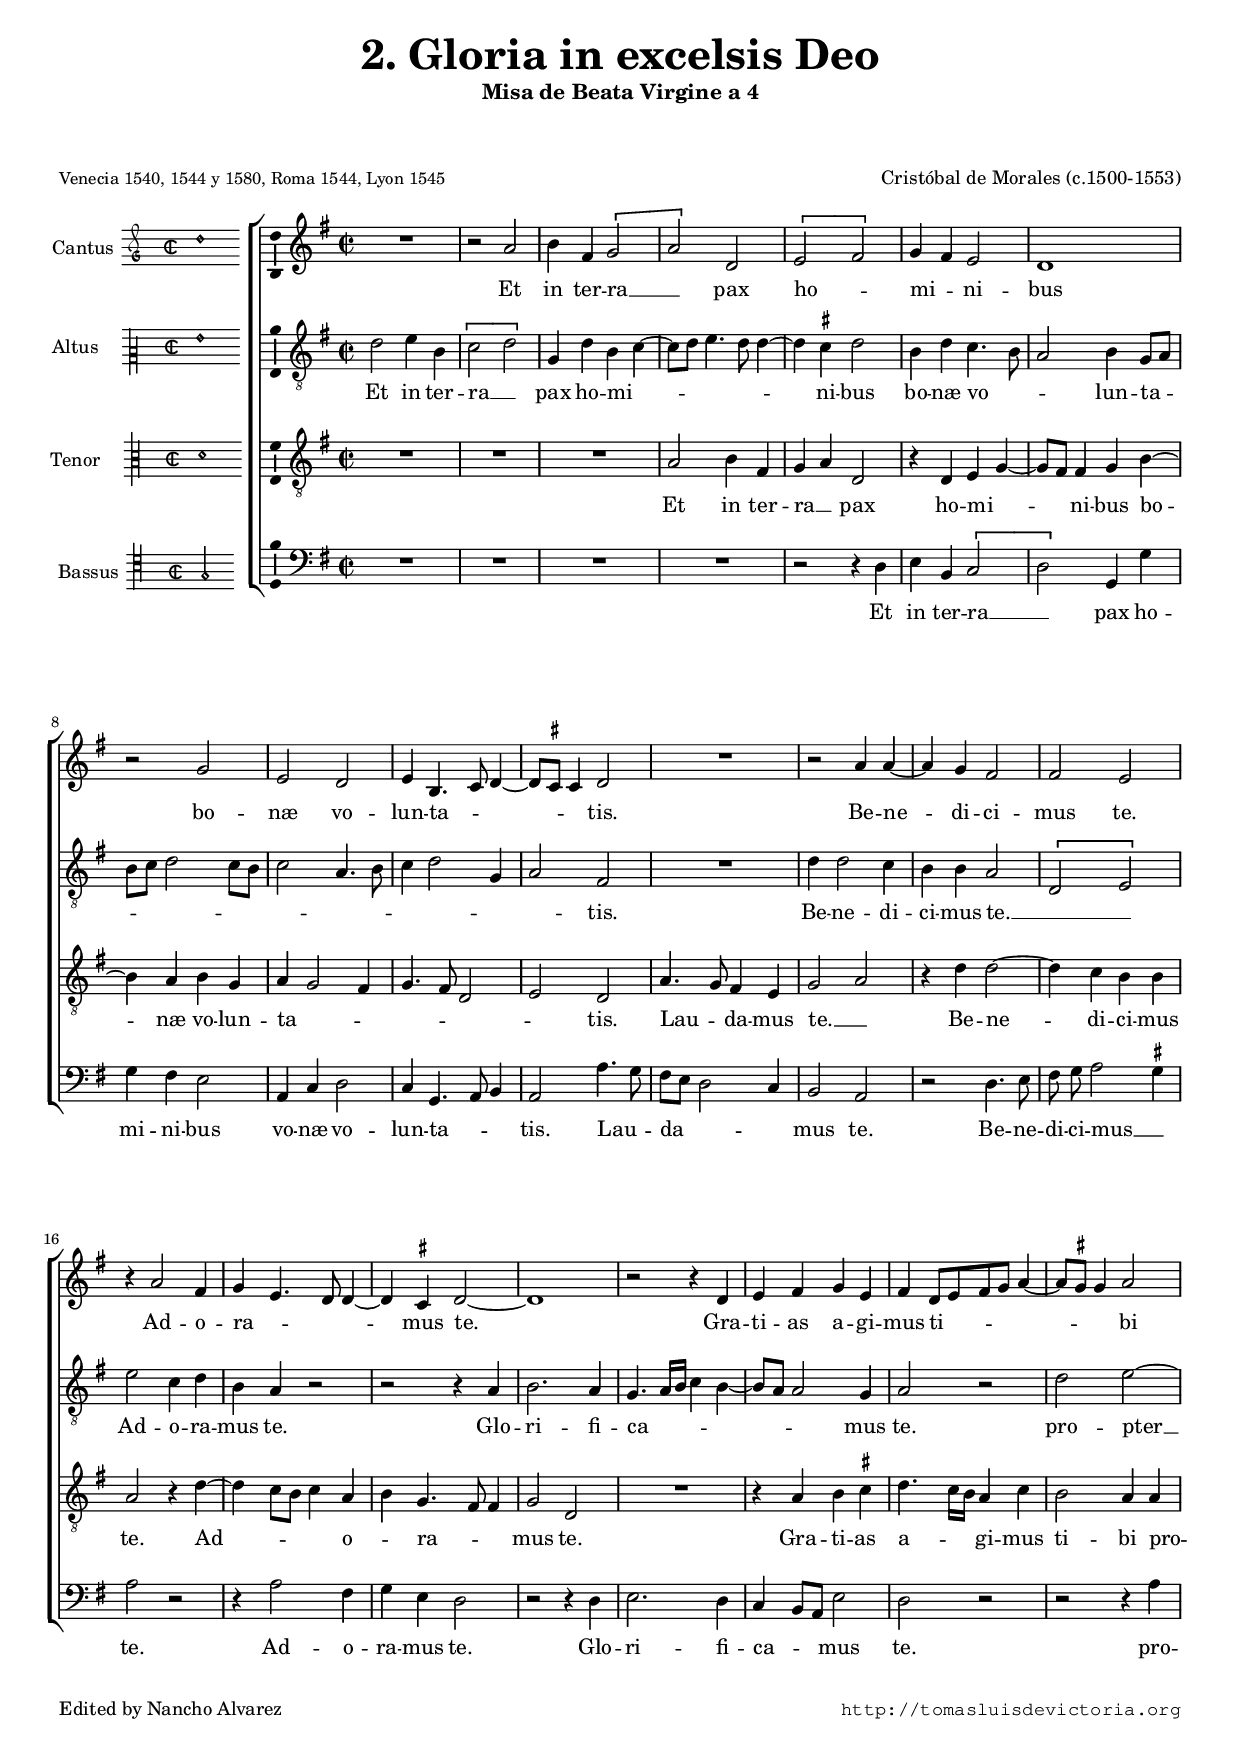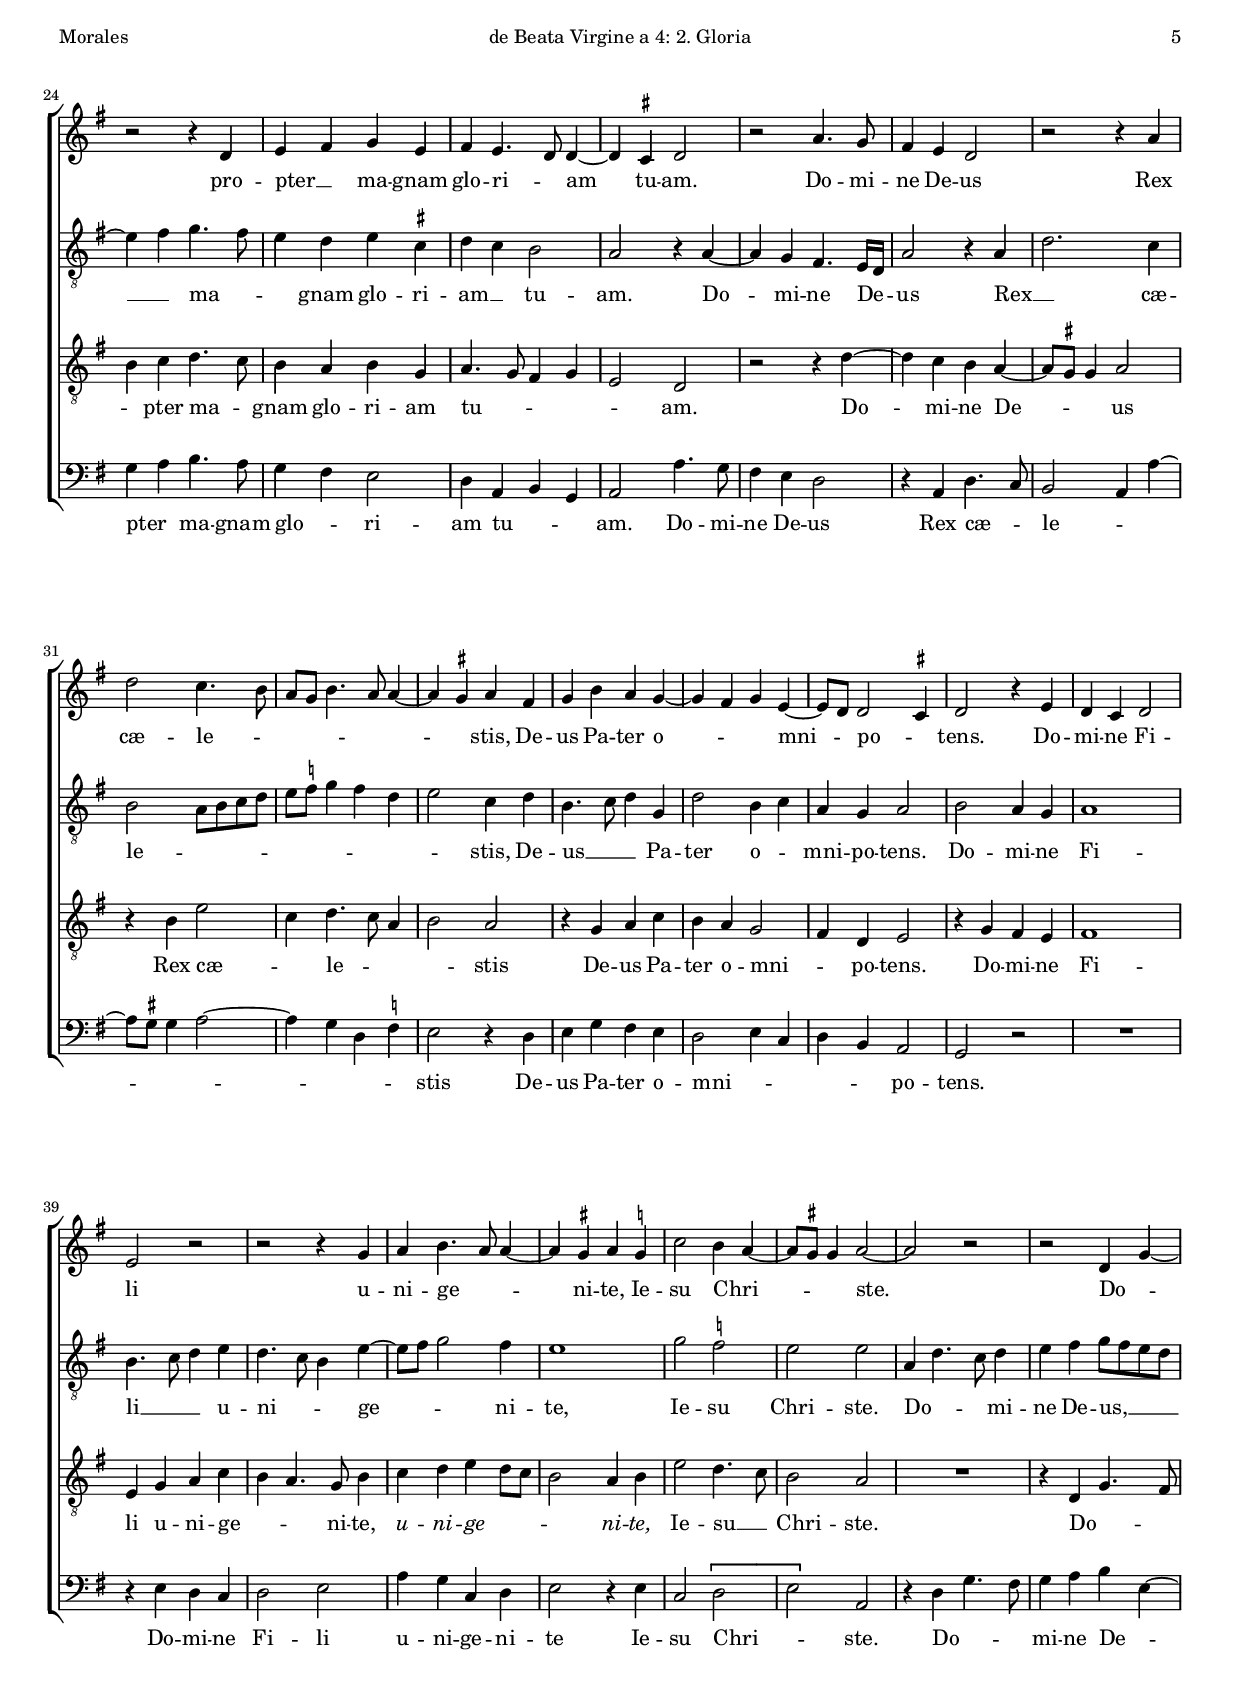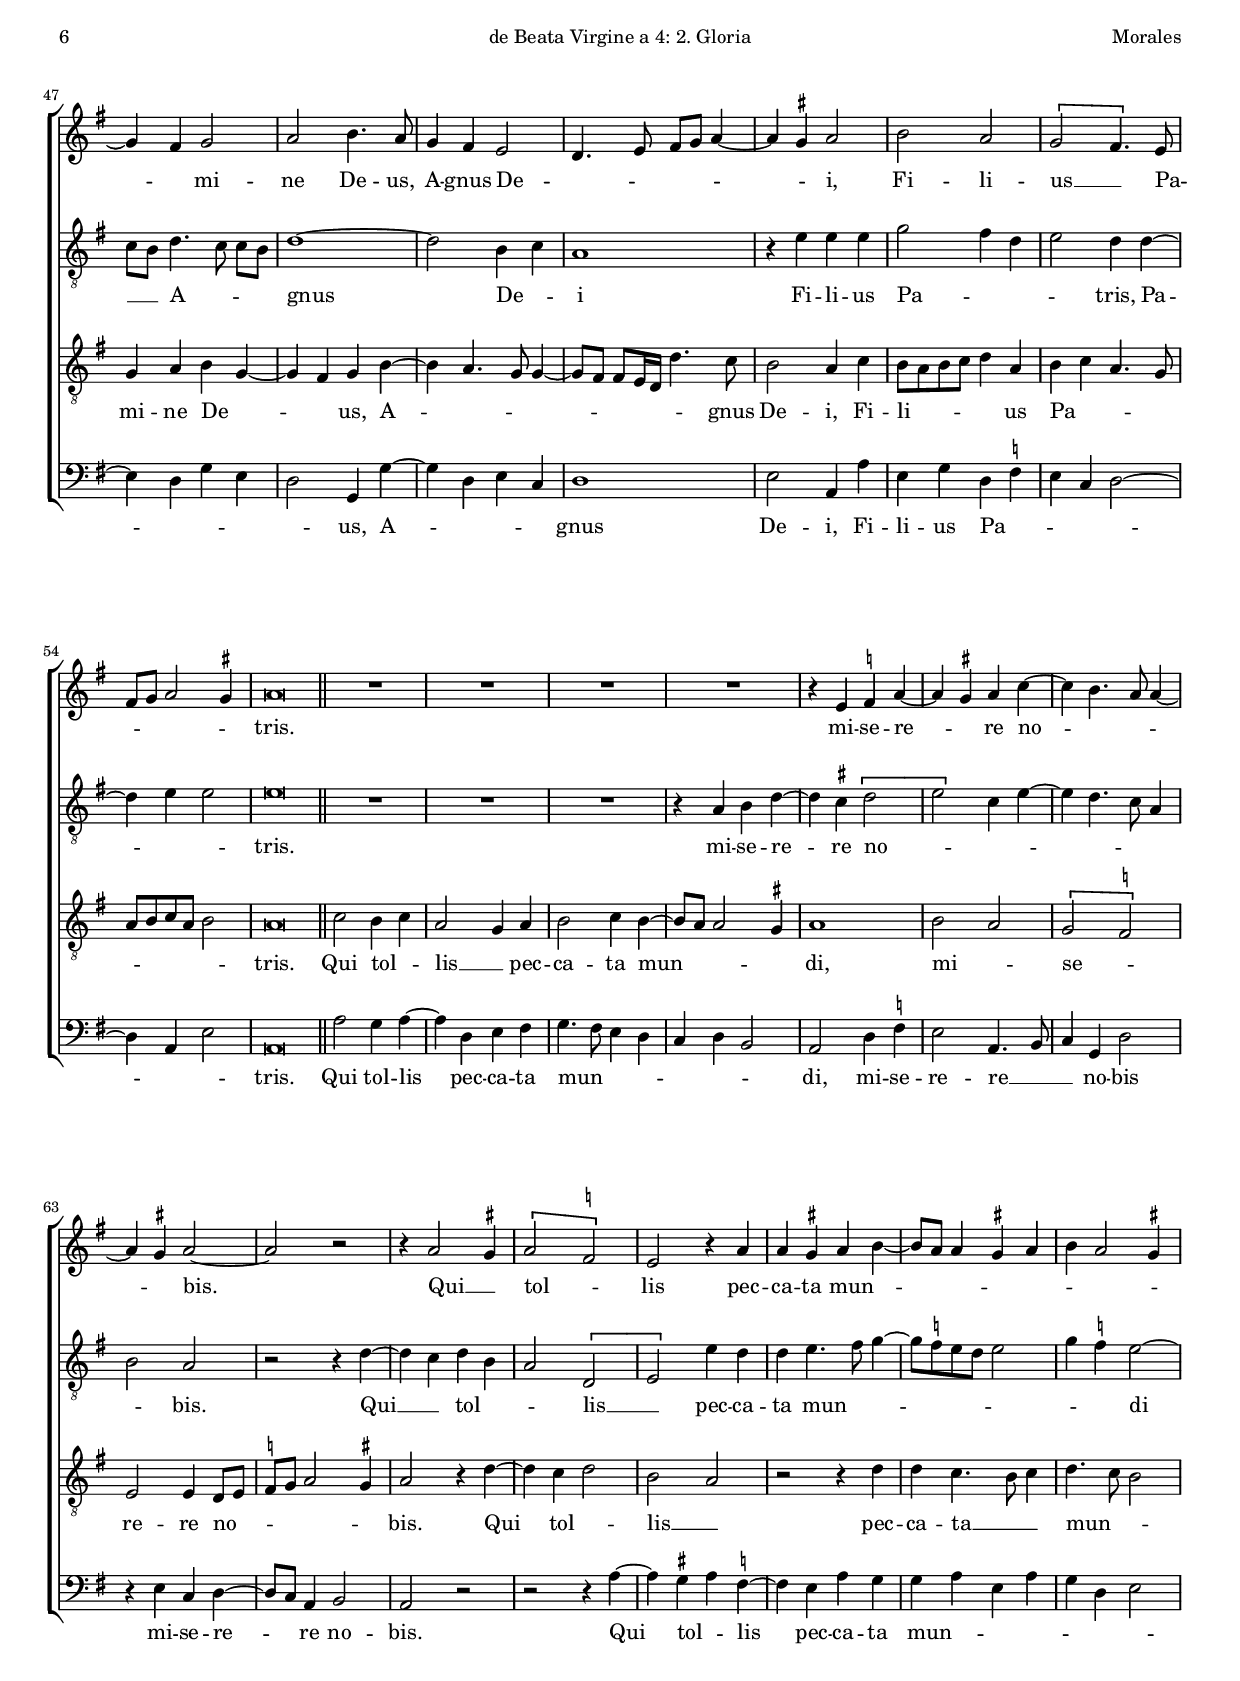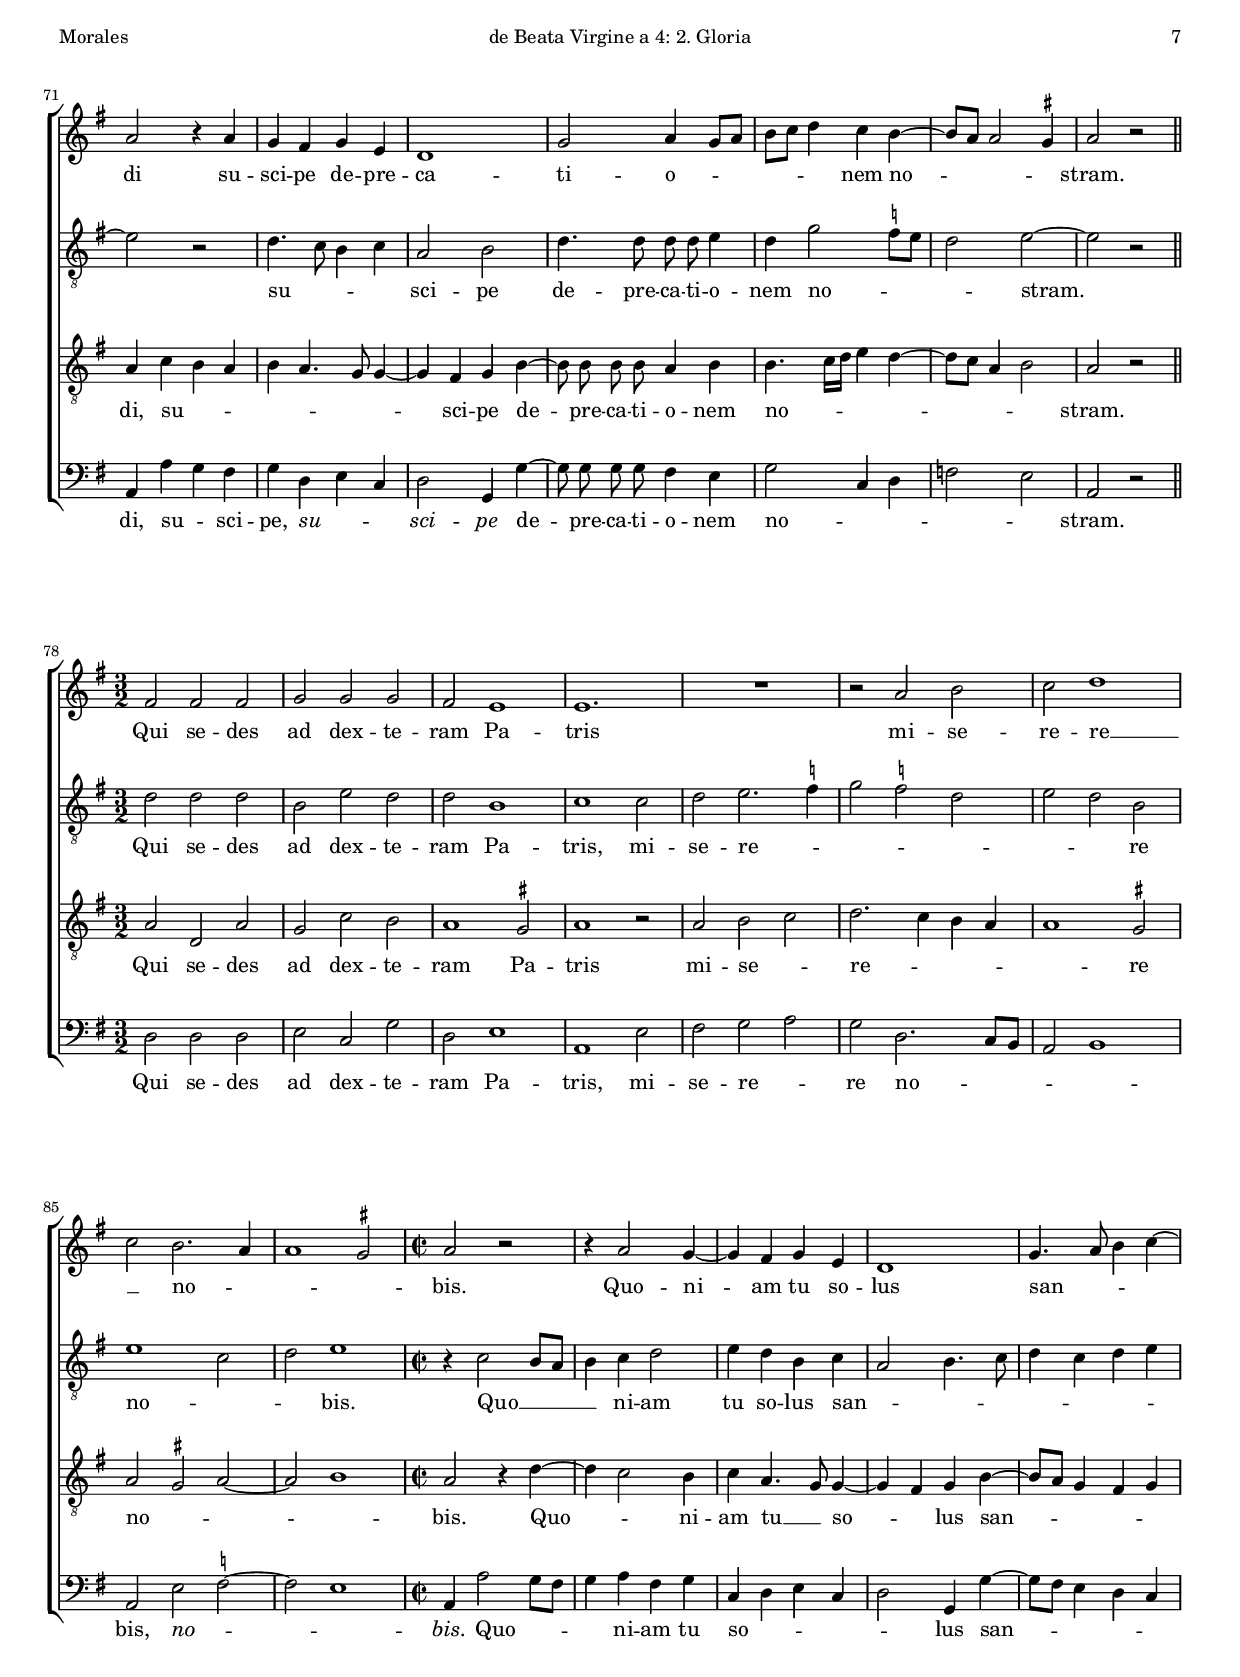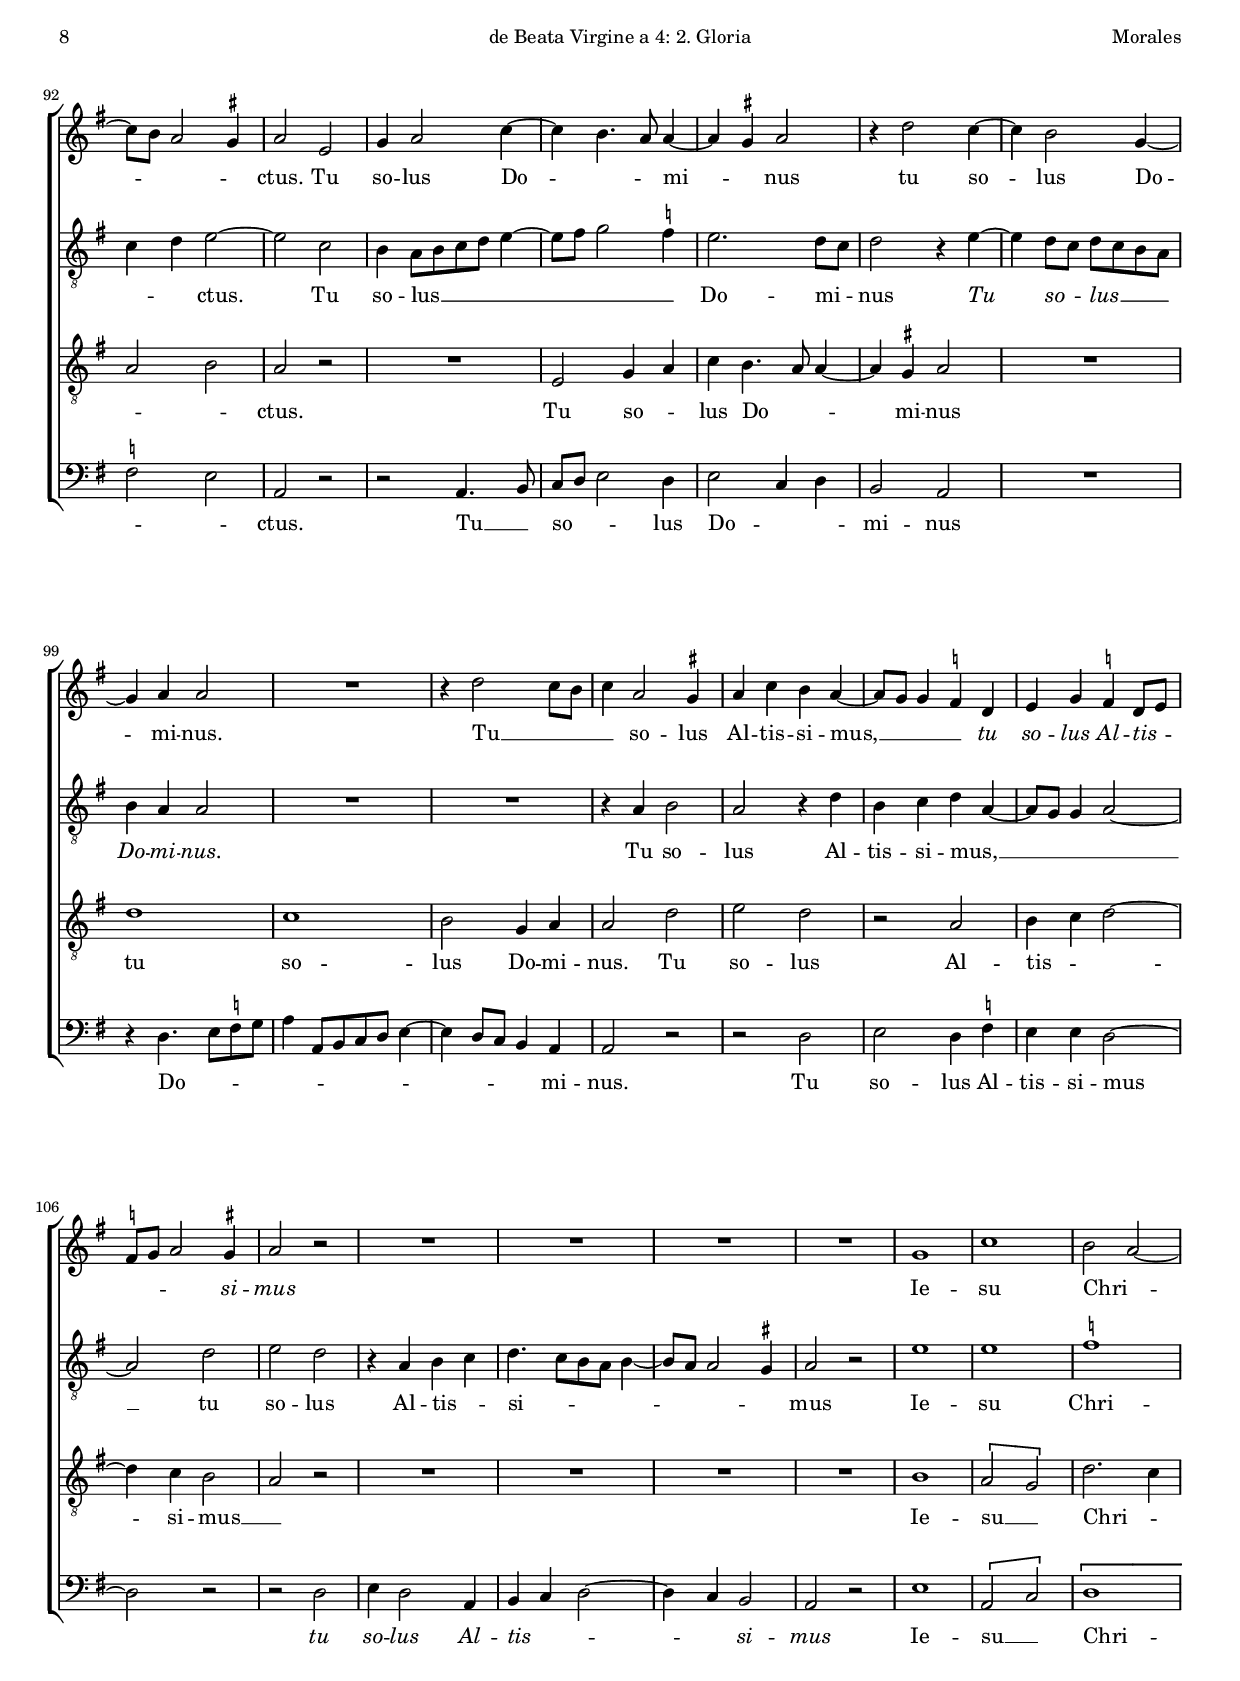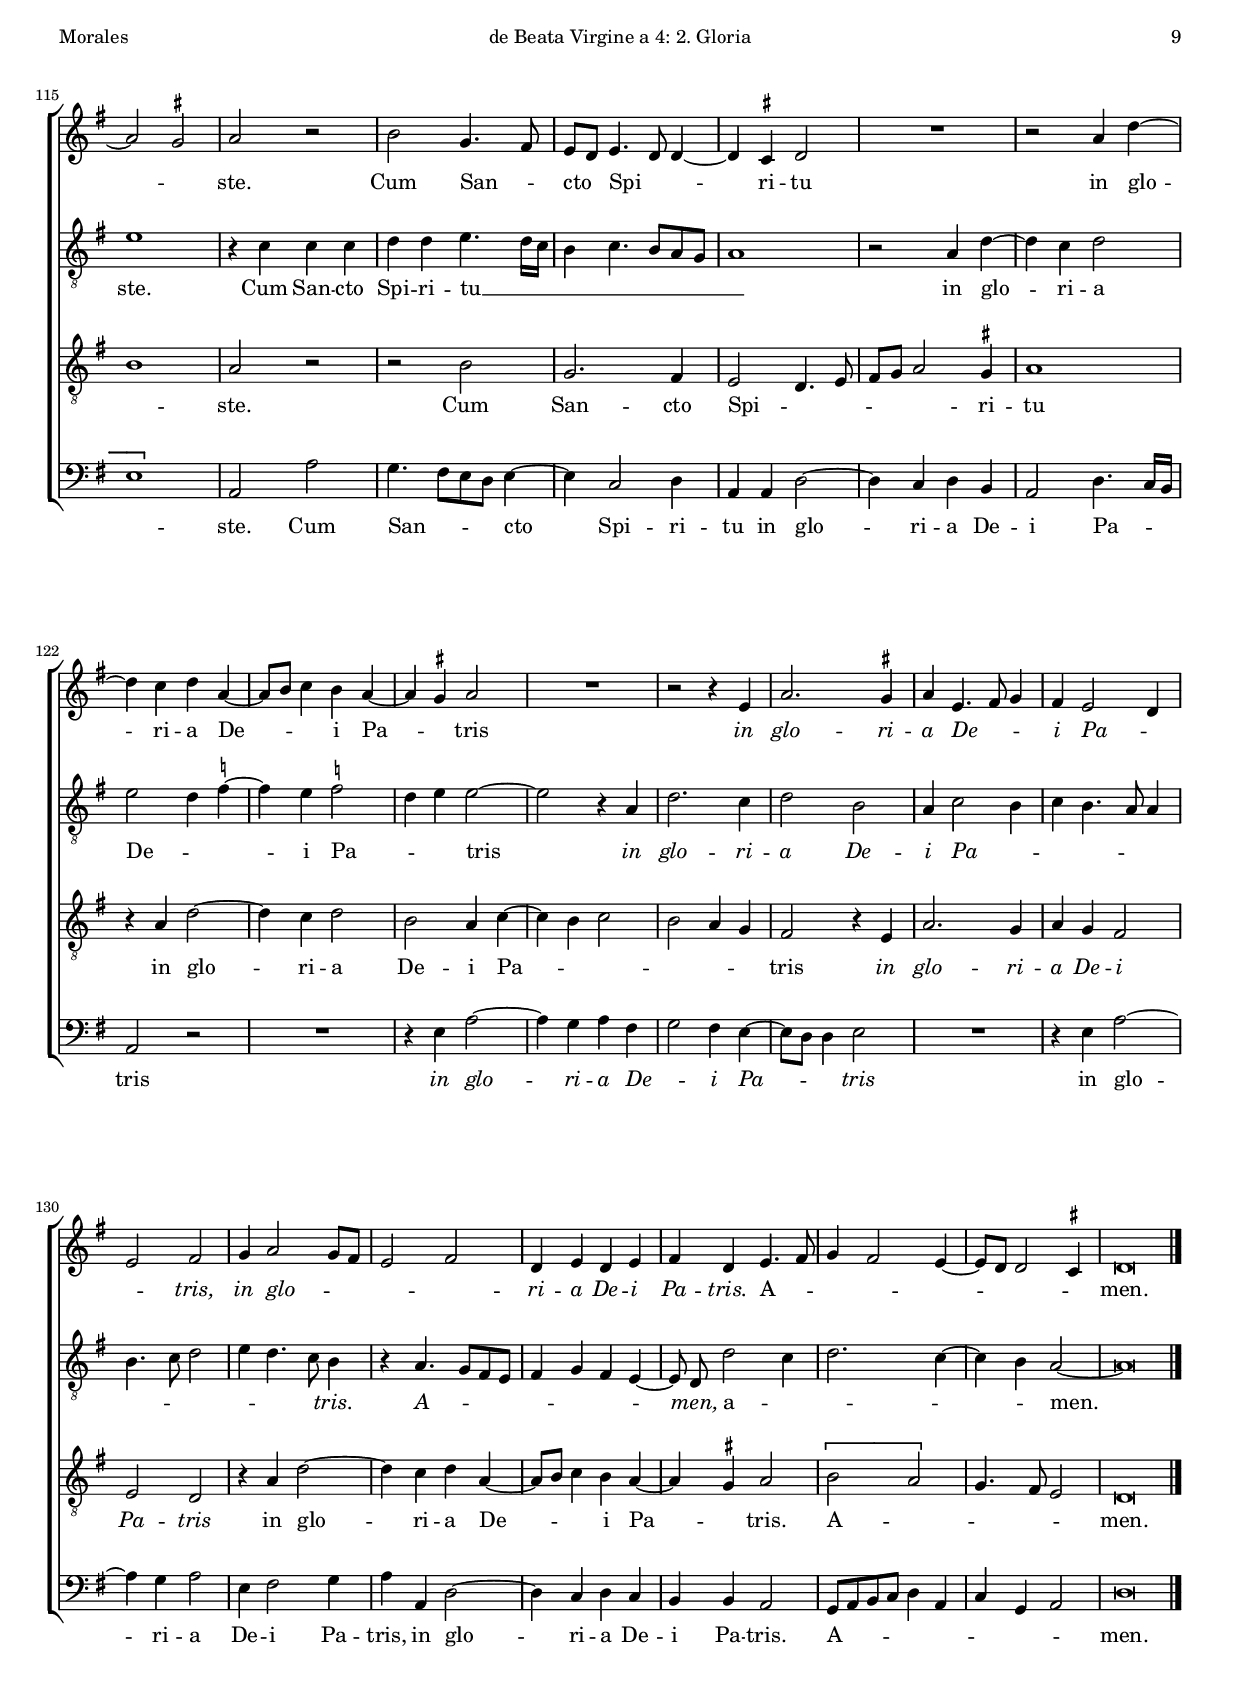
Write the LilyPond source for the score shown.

\version "2.18.0"

#(set-default-paper-size "a4")
#(set-global-staff-size 16.4)
#(ly:set-option 'point-and-click #f)
%mobile -s15.5 -i3.2

italicas=\override LyricText.font-shape = #'italic
rectas=\override LyricText.font-shape = #'upright
ss=\once \set suggestAccidentals = ##t
incipitwidth = 20
mtempo={\tempo 4 = 100}
mtempob={\tempo 4 = 50}
mt=#(define-music-function (parser location offset) (number?) ; move lyric text
      #{ \once \override LyricText.X-offset = -$offset #})

htitle="de Beata Virgine a 4: 2. Gloria"
hcomposer="Morales"

\header {
	title=\markup{\fontsize #3 "2. Gloria in excelsis Deo"}
	subtitle="Misa de Beata Virgine a 4"
	subsubtitle=\markup{\null \vspace #2 }
	composer="Cristóbal de Morales (c.1500-1553)"
        pdfauthor=\composer
	%opus="(-)"
	poet=\markup{\smaller "Venecia 1540, 1544 y 1580, Roma 1544, Lyon 1545" }
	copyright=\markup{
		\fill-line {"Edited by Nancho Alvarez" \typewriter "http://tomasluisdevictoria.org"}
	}
%	tagline=""
}


global={
  \override Score.TimeSignature.break-visibility = #'#(#f #t #t)
  \key c \major \time 2/2  \skip 1*55 \bar "||"
                %tablet \break
		\skip 1*22 \bar "||"
		\break
		\time 3/2 \skip 1*3/2*9 \time 2/2 
		\skip 1*51 \bar "|."
}

cantus={
	R1*4/4 |
	r2 d'' |
	e''4 b' \[c''2 |
	d''\] g' |
%5
	\[a' b'\] |
	c''4 b' a'2 |
	g'1 |
	r2 c'' |
	a' g' |
%10
	a'4 e'4. f'8 g'4 ~ |
	g'8 \ss fis' fis'4 g'2 |
	R1*4/4 |
	r2 d''4 d'' ~ |
	d'' c'' b'2 |
%15
	b' a' |
	r4 d''2 b'4 |
	c'' a'4. g'8 g'4 ~ |
	g' \ss fis' g'2 ~ |
	g'1 |
%20
	r2 r4 g' | 
	a' b' c'' a' |
	b'  g'8[ a' b' c''] d''4 ~ |
	d''8 \ss cis'' cis''4 d''2 |
	r r4 g' |
%25
	a' b' c'' a' |
	b' a'4. g'8 g'4 ~ |
	g' \ss fis' g'2 |
	r d''4. c''8 |
	b'4 a' g'2 |
%30
	r r4 d'' |
	g''2 f''4. e''8 |
	d'' c'' e''4. d''8 d''4 ~ |
	d'' \ss cis'' d'' b' |
	c'' e'' d'' c'' ~ |
%35
	c'' b' c'' a' ~ |
	a'8 g' g'2 \ss fis'4 |
	g'2 r4 a' |
	g' f' g'2 |
	a' r |
%40
	r r4 c'' |
	d'' e''4. d''8 d''4 ~ |
	d'' \ss cis'' d'' \ss c'' |
	f''2 e''4 d'' ~ |
	d''8 \ss cis'' cis''4 d''2 ~ |
%45
	d'' r |
	r g'4 c'' ~ |
	c'' b' c''2 |
	d'' e''4. d''8 |
	c''4 b' a'2 |
%50
	g'4.  a'8 b' c'' d''4 ~ |
	d'' \ss cis'' d''2 |
	e'' d'' |
	\[c'' b'4.\] a'8 |
	b' c'' d''2 \ss cis''4 |
%55
	d''\breve*1/2
	R1*4/4 |
	R1*4/4 |
	R1*4/4 |
	R1*4/4 |
%60
	r4 a' \ss bes' d'' ~ |
	d'' \ss cis'' d'' f'' ~ |
	f'' e''4. d''8 d''4 ~ |
	d'' \ss cis'' d''2 ~ |
	d'' r |
%65
	r4 d''2 \ss cis''4 |
	\[d''2 \ss bes'\] |
	a' r4 d'' |
	d'' \ss cis'' d'' e'' ~ |
	e''8 d'' d''4 \ss cis'' d'' |
%70
	e'' d''2 \ss cis''4 |
	d''2 r4 d'' |
	c'' b' c'' a' |
	g'1 |
	c''2 d''4 c''8 d'' |
%75
	e'' f'' g''4 f'' e'' ~ |
	e''8 d'' d''2 \ss cis''4 |
	d''2 r |
	b' b' b' |
	c'' c'' c'' |
%80
	b' a'1 |
	a'1. |
	R1*3/2 |
	r2 d'' e'' |
	f'' g''1 |
%85
	f''2 e''2. d''4 |
	d''1 \ss cis''2 |
	d'' r |
	r4 d''2 c''4 ~ |
	c'' b' c'' a' |
%90
	g'1 |
	c''4. d''8 e''4 f'' ~ |
	f''8 e'' d''2 \ss cis''4 |
	d''2 a' |
	c''4 d''2 f''4 ~ |
%95
	f'' e''4. d''8 d''4 ~ |
	d'' \ss cis'' d''2 |
	r4 g''2 f''4 ~ |
	f'' e''2 c''4 ~ |
	c'' d'' d''2 |
%100
	R1*4/4 |
	r4 g''2 f''8 e'' |
	f''4 d''2 \ss cis''4 |
	d'' f'' e'' d'' ~ |
	d''8 c'' c''4 \ss bes' g' |
%105
	a' c'' \ss bes' g'8 a' |
	\ss bes' c'' d''2 \ss cis''4 |
	d''2 r |
	R1*4/4 
	R1*4/4 
%110
	R1*4/4 
	R1*4/4 
	c''1 |
	f'' |
	e''2 d'' ~ |
%115
	d'' \ss cis'' |
	d'' r |
	e'' c''4. b'8 |
	a' g' a'4. g'8 g'4 ~ |
	g' \ss fis' g'2 |
%120
	R1*4/4 |
	r2 d''4 g'' ~ |
	g'' f'' g'' d'' ~ |
	d''8 e'' f''4 e'' d'' ~ |
	d'' \ss cis'' d''2 |
%125
	R1*4/4 |
	r2 r4 a' |
	d''2. \ss cis''4 |
	d'' a'4. b'8 c''4 |
	b' a'2 g'4 |
%130
	a'2 b' |
	c''4 d''2 c''8 b' |
	a'2 b' |
	g'4 a' g' a' |
	b' g' a'4. b'8 |
%135
	c''4 b'2 a'4 ~ |
	a'8 g' g'2 \ss fis'4 |
	g'\breve*1/2
}

altus={
	g'2 a'4 e' |
	\[f'2 g'\] |
	c'4 g' e' f' ~ |
	f'8 g' a'4. g'8 g'4 ~ |
%5
	g' \ss fis' g'2 |
	e'4 g' f'4. e'8 |
	d'2 e'4 c'8 d' |
	e' f' g'2 f'8 e' |
	f'2 d'4. e'8 |
%10
	f'4 g'2 c'4 |
	d'2 b |
	R1*4/4 |
	g'4 g'2 f'4 |
	e' e' d'2 |
%15
	\[g a\] |
	a' f'4 g' |
	e' d' r2 |
	r r4 d' |
	e'2. d'4 |
%20
	c'4. d'16 e' f'4 e' ~ |
	e'8 d' d'2 c'4 |
	d'2 r |
	g' a' ~ |
	a'4 b' c''4. b'8 |
%25
	a'4 g' a' \ss fis' |
	g' f' e'2 |
	d' r4 d' ~ |
	d' c' b4. a16 g |
	d'2 r4 d' |
%30
	g'2. f'4 |
	e'2 d'8 e' f' g' |
	a' \ss bes' c''4 bes' g' |
	a'2 f'4 g' |
	e'4. f'8 g'4 c' |
%35
	g'2 e'4 f' |
	d' c' d'2 |
	e' d'4 c' |
	d'1 |
	e'4. f'8 g'4 a' |
%40
	g'4. f'8 e'4 a' ~ |
	a'8 b' c''2 b'4 |
	a'1 |
	c''2 \ss bes' |
	a' a' |
%45
	d'4 g'4. f'8 g'4 |
	a' b' c''8 b' a' g' |
	 f'[ e'] g'4. f'8  f'[ e'] |
	g'1 ~ |
	g'2 e'4 f' |
%50
	d'1 |
	r4 a' a' a' |
	c''2 b'4 g' |
	a'2 g'4 g' ~ |
	g' a' a'2 |
%55
	a'\breve*1/2
	R1*4/4 |
	R1*4/4 |
	R1*4/4 |
	r4 d' e' g' ~ |
%60
	g' \ss fis' \[g'2 |
	a'\] f'4 a' ~ |
	a' g'4. f'8 d'4 |
	e'2 d' |
	r r4 g' ~ |
%65
	g' f' g' e' |
	d'2 \[g |
	a\] a'4 g' |
	g' a'4. b'8 c''4 ~ |
	c''8 \ss bes' a' g' a'2 |
%70
	c''4 \ss bes' a'2 ~ |
	a' r |
	g'4. f'8 e'4 f' |
	d'2 e' |
	\set Staff.autoBeaming = ##f
	g'4. g'8 g' g' a'4 |
	\set Staff.autoBeaming = ##t
%75
	g' c''2 \ss bes'8 a' |
	g'2 a' ~ |
	a' r |
	g' g' g' |
	e' a' g' |
%80
	g' e'1 |
	f' f'2 |
	g' a'2. \ss bes'4 |
	c''2 \ss bes' g' |
	a' g' e' |
%85
	a'1 f'2 |
	g' a'1 |
	r4 f'2 e'8 d' |
	e'4 f' g'2 |
	a'4 g' e' f' |
%90
	d'2 e'4. f'8 |
	g'4 f' g' a' |
	f' g' a'2 ~ |
	a' f' |
	e'4  d'8[ e' f' g'] a'4 ~ |
%95
	a'8 b' c''2 \ss bes'4 |
	a'2. g'8 f' |
	g'2 r4 a' ~ |
	a' g'8 f' g' f' e' d' |
	e'4 d' d'2 |
%100
	R1*4/4 |
	R1*4/4 |
	r4 d' e'2 |
	d' r4 g' |
	e' f' g' d' ~ |
%105
	d'8 c' c'4 d'2 ~ |
	d' g' |
	a' g' |
	r4 d' e' f' |
	g'4.  f'8[ e' d'] e'4 ~ |
%110
	e'8 d' d'2 \ss cis'4 |
	d'2 r |
	a'1 |
	a' |
	\ss bes' |
%115
	a' |
	r4 f' f' f' |
	g' g' a'4. g'16 f' |
	e'4 f'4. e'8 d' c' |
	d'1 |
%120
	r2 d'4 g' ~ |
	g' f' g'2 |
	a' g'4 \ss bes' ~ |
	bes' a' \ss bes'2 |
	g'4 a' a'2 ~ |
%125
	a' r4 d' |
	g'2. f'4 |
	g'2 e' |
	d'4 f'2 e'4 |
	f' e'4. d'8 d'4 |
%130
	e'4. f'8 g'2 |
	a'4 g'4. f'8 e'4 |
	r d'4. c'8 b a |
	b4 c' b a ~ |
	\set Staff.autoBeaming = ##f
	a8 g g'2 f'4 |
	\set Staff.autoBeaming = ##t
%135
	g'2. f'4 ~ |
	f' e' d'2 ~ |
	d'\breve*1/2
}

tenor={
	R1*4/4 |
	R1*4/4 |
	R1*4/4 |
	d'2 e'4 b |
%5
	c' d' g2 |
	r4 g a c' ~ |
	c'8 b b4 c' e' ~ |
	e' d' e' c' |
	d' c'2 b4 |
%10
	c'4. b8 g2 |
	a g |
	d'4. c'8 b4 a |
	c'2 d' |
	r4 g' g'2 ~ |
%15
	g'4 f' e' e' |
	d'2 r4 g' ~ |
	g' f'8 e' f'4 d' |
	e' c'4. b8 b4 |
	c'2 g |
%20
	R1*4/4 |
	r4 d' e' \ss fis' |
	g'4. f'16 e' d'4 f' |
	e'2 d'4 d' |
	e' f' g'4. f'8 |
%25
	e'4 d' e' c' |
	d'4. c'8 b4 c' |
	a2 g |
	r r4 g' ~ |
	g' f' e' d' ~ |
%30
	d'8 \ss cis' cis'4 d'2 |
	r4 e' a'2 |
	f'4 g'4. f'8 d'4 |
	e'2 d' |
	r4 c' d' f' |
%35
	e' d' c'2 |
	b4 g a2 |
	r4 c' b a |
	b1 |
	a4 c' d' f' |
%40
	e' d'4. c'8 e'4 |
	f' g' a' g'8 f' |
	e'2 d'4 e' |
	a'2 g'4. f'8 |
	e'2 d' |
%45
	R1*4/4 |
	r4 g c'4. b8 |
	c'4 d' e' c' ~ |
	c' b c' e' ~ |
	e' d'4. c'8 c'4 ~ |
%50
	 c'8[ b]  b[ a16 g] g'4. f'8 |
	e'2 d'4 f' |
	e'8 d' e' f' g'4 d' |
	e' f' d'4. c'8 |
	d' e' f' d' e'2 |
%55
	d'\breve*1/2
	f'2 e'4 f' |
	d'2 c'4 d' |
	e'2 f'4 e' ~ |
	e'8 d' d'2 \ss cis'4 |
%60
	d'1 |
	e'2 d' |
	\[c' \ss bes\] |
	a a4 g8 a |
	\ss bes c' d'2 \ss cis'4 |
%65
	d'2 r4 g' ~ |
	g' f' g'2 |
	e' d' |
	r r4 g' |
	g' f'4. e'8 f'4 |
%70
	g'4. f'8 e'2 |
	d'4 f' e' d' |
	e' d'4. c'8 c'4 ~ |
	c' b c' e' ~ |
	\set Staff.autoBeaming = ##f
	e'8 e' e' e' d'4 e' |
	\set Staff.autoBeaming = ##t
%75
	e'4. f'16 g' a'4 g' ~ |
	g'8 f' d'4 e'2 |
	d' r |
	d' g d' |
	c' f' e' |
%80
	d'1 \ss cis'2 |
	d'1 r2 |
	d' e' f' |
	g'2. f'4 e' d' |
	d'1 \ss cis'2 |
%85
	d' \ss cis' d' ~ |
	d' e'1 |
	d'2 r4 g' ~ |
	g' f'2 e'4 |
	f' d'4. c'8 c'4 ~ |
%90
	c' b c' e' ~ |
	e'8 d' c'4 b c' |
	d'2 e' |
	d' r |
	R1*4/4 |
%95
	a2 c'4 d' |
	f' e'4. d'8 d'4 ~ |
	d' \ss cis' d'2 |
	R1*4/4 |
	g'1 |
%100
	f' |
	e'2 c'4 d' |
	d'2 g' |
	a' g' |
	r d' |
%105
	e'4 f' g'2 ~ |
	g'4 f' e'2 |
	d' r |
	R1*4/4 |
	R1*4/4 |
%110
	R1*4/4 |
	R1*4/4 |
	e'1 |
	\[d'2 c'\] |
	g'2. f'4 |
%115
	e'1 |
	d'2 r |
	r e' |
	c'2. b4 |
	a2 g4. a8 |
%120
	b c' d'2 \ss cis'4 |
	d'1 |
	r4 d' g'2 ~ |
	g'4 f' g'2 |
	e' d'4 f' ~ |
%125
	f' e' f'2 |
	e' d'4 c' |
	b2 r4 a |
	d'2. c'4 |
	d' c' b2 |
%130
	a g |
	r4 d' g'2 ~ |
	g'4 f' g' d' ~ |
	d'8 e' f'4 e' d' ~ |
	d' \ss cis' d'2 |
%135
	\[e' d'\] |
	c'4. b8 a2 |
	g\breve*1/2
}

bassus={
	R1*4/4 |
	R1*4/4 |
	R1*4/4 |
	R1*4/4 |
%5
	r2 r4 g |
	a e \[f2 |
	g\] c4 c' |
	c' b a2 |
	d4 f g2 |
%10
	f4 c4. d8 e4 |
	d2 d'4. c'8 |
	b a g2 f4 |
	e2 d |
	r g4. a8 |
%15
	\set Staff.autoBeaming = ##f
	b c' d'2 \ss cis'4 |
	\set Staff.autoBeaming = ##t
	d'2 r |
	r4 d'2 b4 |
	c' a g2 |
	r r4 g |
%20
	a2. g4 |
	f e8 d a2 |
	g r |
	r r4 d' |
	c' d' e'4. d'8 |
%25
	c'4 b a2 |
	g4 d e c |
	d2 d'4. c'8 |
	b4 a g2 |
	r4 d g4. f8 |
%30
	e2 d4 d' ~ |
	d'8 \ss cis' cis'4 d'2 ~ |
	d'4 c' g \ss bes |
	a2 r4 g |
	a c' b a |
%35
	g2 a4 f |
	g e d2 |
	c r |
	R1*4/4 |
	r4 a g f |
%40
	g2 a |
	d'4 c' f g |
	a2 r4 a |
	f2 \[g |
	a\] d |
%45
	r4 g c'4. b8 |
	c'4 d' e' a ~ |
	a g c' a |
	g2 c4 c' ~ |
	c' g a f |
%50
	g1 |
	a2 d4 d' |
	a c' g \ss bes |
	a f g2 ~ |
	g4 d a2 |
%55
	d\breve*1/2
	d'2 c'4 d' ~ |
	d' g a b |
	c'4. b8 a4 g |
	f g e2 |
%60
	d g4 \ss bes |
	a2 d4. e8 |
	f4 c g2 |
	r4 a f g ~ |
	g8 f d4 e2 |
%65
	d r |
	r r4 d' ~ |
	d' \ss cis' d' \ss bes ~ |
	bes a d' c' |
	c' d' a d' |
%70
	c' g a2 |
	d4 d' c' b |
	c' g a f |
	g2 c4 c' ~ |
	\set Staff.autoBeaming = ##f
	c'8 c' c' c' b4 a |
	\set Staff.autoBeaming = ##t
%75
	c'2 f4 g |
	bes2 a |
	d r |
	g g g |
	a f c' |
%80
	g a1 |
	d a2 |
	b c' d' |
	c' g2. f8 e |
	d2 e1 |
%85
	d2 a \ss bes ~ |
	bes a1 |
	d4 d'2 c'8 b |
	c'4 d' b c' |
	f g a f |
%90
	g2 c4 c' ~ |
	c'8 b a4 g f |
	\ss bes2 a |
	d r |
	r d4. e8 |
%95
	f g a2 g4 |
	a2 f4 g |
	e2 d |
	R1*4/4 |
	r4 g4. a8 \ss bes c' |
%100
	d'4  d8[ e f g] a4 ~ |
	a g8 f e4 d |
	d2 r |
	r g |
	a g4 \ss bes |
%105
	a a g2 ~ |
	g r |
	r g |
	a4 g2 d4 |
	e f g2 ~ |
%110
	g4 f e2 |
	d r |
	a1 |
	\[d2 f\] |
	\[g1 |
%115
	a\] |
	d2 d' |
	c'4.  b8[ a g] a4 ~ |
	a f2 g4 |
	d d g2 ~ |
%120
	g4 f g e |
	d2 g4. f16 e |
	d2 r |
	R1*4/4 |
	r4 a d'2 ~ |
%125
	d'4 c' d' b |
	c'2 b4 a ~ |
	a8 g g4 a2 |
	R1*4/4 |
	r4 a d'2 ~ |
%130
	d'4 c' d'2 |
	a4 b2 c'4 |
	d' d g2 ~ |
	g4 f g f |
	e e d2 |
%135
	c8 d e f g4 d |
	f c d2 |
	g\breve*1/2
}

textocantus=\lyricmode{
Et in ter -- ra __ _ pax ho -- _ mi -- _ ni -- bus
bo -- næ vo -- lun -- ta -- _ _ _ _ _ tis.
Be -- ne -- _ di -- ci -- mus te.
Ad -- o -- ra -- _ _ _ _ mus te. _
Gra -- ti -- as a -- gi -- mus ti -- _ _ _ _ _ _ _ bi
pro -- pter __ _ ma -- gnam glo -- ri -- _ am _ tu -- am.
Do -- mi -- ne De -- us
Rex cæ -- le -- _ _ _ _ _ _ _ _ stis,
De -- us Pa -- ter o -- _ _ _ mni -- _ _ po -- _ tens.
Do -- mi -- ne Fi -- li
u -- ni -- ge -- _ _ _ ni -- te,
Ie -- su Chri -- _ _ _ _ ste. _
Do -- _ _ _ mi -- ne De -- us,
A -- gnus De -- _ _ _ _ _ _ _ i,
Fi -- li -- us __ _ Pa -- _ _ _ _ tris.
mi -- se -- re -- _ _ re no -- _ _ _ _ _ _ bis. _
Qui __ _ tol -- _ lis pec -- ca -- ta  \mt #1 mun -- _ _ _ _ _ _ _ _ _ di
su -- sci -- pe 
de -- pre -- ca -- ti -- o -- _ _ _ _ _ nem no -- _ _ _ _ stram.
Qui se -- des ad dex -- te -- ram Pa -- tris
mi -- se -- re -- re __ _ no -- _ _ _ bis.
Quo -- ni -- _ am tu so -- lus san -- _ _ _ _ _ _ _ ctus.
Tu so -- lus Do -- _ _ _ mi -- _ _ nus
tu so -- _ lus Do -- _ mi -- nus.
Tu __ _ _ _ so -- lus Al -- tis -- si -- mus, __ _ _ _ _ 
\italicas
tu so -- lus Al -- tis -- _ _ _ _ si -- mus
\rectas
Ie -- su Chri -- _ _ _ ste.
Cum San -- _ \mt #.1 cto _ Spi -- _ _ _ ri -- tu
in glo -- _ ri -- a De -- _ _ _ i Pa -- _ _ tris
\italicas
in glo -- ri -- a De -- _ _ i Pa -- _ _ tris,
in glo -- _ _ _ _ ri -- a De -- i Pa -- tris.
\rectas
A -- _ _ _ _ _ _ _ _ men.
}

textoaltus=\lyricmode{
Et in ter -- ra __ _ pax ho -- mi -- _ _ _ _ _ _ _ ni -- bus
bo -- næ vo -- _ _ lun -- ta -- _ _ _ _ _ _ _ _ _ _ _ _ _ tis.
Be -- ne -- di -- ci -- mus te. __ _ _ 
Ad -- o -- ra -- mus te.
Glo -- ri -- fi -- ca -- _ _ _ _ _ _ _ mus te.
pro -- pter __ _ _ ma -- _ _ gnam glo -- ri -- \mt #.3 am __ _ tu -- am.
Do -- _ mi -- ne De -- _ us
Rex __ _ cæ -- le -- _ _ _ _ _ _ _ _ _ _ stis,
De -- us __ _ _ Pa -- ter o -- _ mni -- po -- tens.
Do -- mi -- ne Fi -- li __ _ _ u -- ni -- _ _ ge -- _ _ _ ni -- te,
Ie -- su Chri -- ste.
Do -- _ _ mi -- ne De -- us, __ _ _ _ _ _ A -- _ _ _ gnus _ De -- _ i
Fi -- li -- us Pa -- _ _ _ tris,
Pa -- _ _ _ tris.
mi -- se -- re -- _ re no -- _ _ _ _ _ _ _ _ bis.
Qui __ _ _ \mt #.3 tol -- _ _ lis __ _ 
pec -- ca -- ta \mt #.5 mun -- _ _ _ _ _ _ _ _ _ di _
su -- _ _ _ sci -- pe de -- pre -- ca -- ti -- o -- nem no -- _ _ _ stram. _
Qui se -- des ad dex -- te -- ram Pa -- tris,
mi -- se -- re -- _ _ _ _ _ _ re no -- _ _ bis.
Quo __ _ _ _ ni -- am tu so -- lus san -- _ _ _ _ _ _ _ _ _ \mt #1 ctus. _
Tu so -- lus __ _ _ _ _ _ _ _ _ Do -- mi -- _ nus
\italicas
Tu _ so -- _ lus __ _ _ _ Do -- mi -- nus.
\rectas
Tu so -- lus Al -- tis -- si -- mus, __ _ _ _ _ _ _ 
tu so -- lus Al -- tis -- _ si -- _ _ _ _ _ _ _ _ mus
Ie -- su Chri -- ste.
Cum San -- cto Spi -- ri -- tu __ _ _ _ _ _ _ _ _ 
in glo -- _ ri -- a De -- _ _ _ i Pa -- _ _ tris _
\italicas
in glo -- ri -- a De -- i Pa -- _ _ _ _ _ _ _ _ _ _ _ tris.
A -- _ _ _ _ _ _ _ _ men,
\rectas
a -- _ _ _ _ _ men. _
}

textotenor=\lyricmode{
Et in ter -- ra __ _ pax
ho -- mi -- _ _ _ ni -- bus bo -- _ næ vo -- lun -- ta -- _ _ _ _ _ _ tis.
Lau -- _ da -- mus te. __ _
Be -- ne -- _ di -- ci -- mus te.
Ad -- _ _ _ _ o -- _ ra -- _ _ mus te.
Gra -- ti -- as a -- _ _ gi -- mus ti -- bi
pro -- _ pter ma -- _ gnam glo -- ri -- am tu -- _ _ _ _ am.
Do -- _ mi -- ne De -- _ _ _ us
Rex cæ -- _ le -- _ _ _ stis
De -- us Pa -- ter o -- mni -- _ po -- tens.
Do -- mi -- ne Fi -- li u -- ni -- ge -- _ _ ni -- te,
\italicas
u -- ni -- ge -- _ _ _ ni -- te,
\rectas
Ie -- su __ _ \mt #1.2 Chri -- ste.
Do -- _ _ mi -- ne De -- _ _ _ us,
A -- _ _ _ _ _ _ _ _ _ _ gnus De -- i,
Fi -- li -- _ _ _ _ us Pa -- _ _ _ _ _ _ _ _ tris.
Qui tol -- _ lis __ _ pec -- ca -- ta mun -- _ _ _ _ di,
mi -- _ se -- _ re -- re no -- _ _ _ _ _ bis.
Qui _ \mt #.5 tol -- _ lis __ _ pec -- ca -- ta __ _ _ mun -- _ _ di,
su -- _ _ _ _ _ _ _ sci -- pe 
de -- _ pre -- ca -- ti -- o -- nem no -- _ _ _ _ _ _ _ _ stram.
Qui se -- des ad dex -- te -- ram Pa -- tris
mi -- se -- _ re -- _ _ _ _ re no -- _ _ _ _ bis.
Quo -- _ _ ni -- am tu __ _ so -- _ _ lus san -- _ _ _ _ _ _ _ ctus.
Tu so -- _ lus Do -- _ _ _ mi -- nus
tu so -- lus Do -- mi -- nus.
Tu so -- lus Al -- tis -- _ _ _ si -- \mt #.5 mus __ _
Ie -- su __ _ Chri -- _ _ ste.
Cum San -- cto Spi -- _ _ _ _ _ ri -- tu
in glo -- _ ri -- a De -- i Pa -- _ _ _ _ _ _ tris
\italicas
in glo -- ri -- a De -- i Pa -- tris
\rectas
in glo -- _ ri -- a De -- _ _ _ i Pa -- _ _ tris. 
A -- _ _ _ _ men.
}

textobassus=\lyricmode{
Et in ter -- ra __ _ pax ho -- mi -- ni -- bus 
vo -- næ vo -- lun -- ta -- _ _ tis.
Lau -- _ da -- _ _ _ mus te.
Be -- ne -- di -- ci -- mus __ _ te.
Ad -- o -- ra -- mus te.
Glo -- ri -- fi -- ca -- _ _ mus te.
pro -- pter _ ma -- gnam glo -- _ ri -- am tu -- _ _ am.
Do -- mi -- ne De -- us
Rex cæ -- _ le -- _ _ _ _ _ _ _ _ _ _ stis
De -- us Pa -- ter o -- mni -- _ _ _ _ po -- tens.
Do -- mi -- ne Fi -- li u -- ni -- ge -- ni -- te
Ie -- su Chri -- _ ste.
Do -- _ _ mi -- ne De -- _ _ _ _ _ _ us,
A -- _ _ _ _ gnus De -- i,
Fi -- li -- us Pa -- _ _ _ _ _ _ _ tris.
Qui tol -- lis _ pec -- ca -- ta mun -- _ _ _ _ _ _ di,
mi -- se -- re -- re __ _ _ no -- bis
mi -- se -- re -- _ _ re no -- bis.
Qui _ tol -- _ lis _ pec -- ca -- ta \mt #.5 mun -- _ _ _ _ _ _ di,
su -- _ sci -- pe,
\italicas
su -- _ _ sci -- pe
\rectas
de -- _ pre -- ca -- ti -- o -- nem
no -- _ _ _ _ stram.
Qui se -- des ad dex -- te -- ram Pa -- tris,
mi -- se -- re -- _ re no -- _ _ _ _ bis,
\italicas
no -- _ _ _ bis.
\rectas
\mt #.3 Quo -- _ _ _ ni -- am tu so -- _ _ _ _ lus san -- _ _ _ _ _ _ _ ctus.
Tu __ _ so -- _ _ lus Do -- _ _ mi -- nus
Do -- _ _ _ _ _ _ _ _ _ _ _ _ _ mi -- nus.
Tu so -- lus Al -- tis -- si -- mus _
\italicas
tu so -- lus Al -- tis -- _ _ _ _ si -- mus
\rectas
Ie -- su __ _ Chri -- _ ste.
Cum San -- _ _ _ cto _ Spi -- ri -- tu 
in glo -- _ ri -- a De -- i Pa -- _ _ tris
\italicas
in glo -- _ ri -- a De -- _ i Pa -- _ _ _ tris
\rectas
in glo -- _ ri -- a De -- i Pa -- tris,
in glo -- _ ri -- a De -- i Pa -- tris.
A -- _ _ _ _ _ _ _ _ men.
}

incipitcantus=\markup{
	\score{
		{ 
		\set Staff.instrumentName="Cantus "
		\override NoteHead.style = #'neomensural
		\override Staff.TimeSignature.style = #'neomensural
		\cadenzaOn 
		\clef "petrucci-g"
		\key c \major
		\time 2/2
                d''1
		} 

	\layout { line-width=\incipitwidth indent = 0 }
	}
}

incipitaltus=\markup{
	\score{
		{ 
		\set Staff.instrumentName="Altus    "
		\override NoteHead.style = #'neomensural 
		\override Staff.TimeSignature.style = #'neomensural
		\cadenzaOn 
		\clef "petrucci-c2"
		\key c \major
		\time 2/2
                g'1
		} 
	\layout { line-width=\incipitwidth indent = 0 }
	}
}


incipittenor=\markup{
	\score{
		{ 
		\set Staff.instrumentName="Tenor    "
		\override NoteHead.style = #'neomensural 
		\override Staff.TimeSignature.style = #'neomensural
		\cadenzaOn 
		\clef "petrucci-c3"
		\key c \major
		\time 2/2
                d'1
		} 
	\layout { line-width=\incipitwidth indent=0 }
	}
}

incipitbassus=\markup{
	\score{
		{ 
		\set Staff.instrumentName="Bassus "
		\override NoteHead.style = #'neomensural
		\override Staff.TimeSignature.style = #'neomensural
		\cadenzaOn 
		\clef "petrucci-c4"
		\key c \major
		\time 2/2
                g2
		} 
	\layout { line-width=\incipitwidth indent = 0 }
	}
}

%\layout {
%       \context {\Voice
%               \remove Ligature_bracket_engraver
%               \consists Mensural_ligature_engraver
%       }
%       line-width=\incipitwidth
%       indent = 0
%}

\score {\transpose c' g{
\new ChoirStaff<<

	\new Staff <<\global
	\new Voice="v1" {
		\set Staff.instrumentName=\incipitcantus
		\clef "treble"
		\cantus }
	\new Lyrics \lyricsto "v1" {\textocantus }
	>>

	\new Staff <<\global
	\new Voice="v2" {
		\set Staff.instrumentName=\incipitaltus
		\clef "G_8"
		\altus }
	\new Lyrics \lyricsto "v2" {\textoaltus }
	>>
	
	\new Staff <<\global
	\new Voice="v3" {
		\set Staff.instrumentName=\incipittenor
		\clef "G_8"
		\tenor }
	\new Lyrics \lyricsto "v3" {\textotenor }
	>>
	
	\new Staff <<\global
	\new Voice="v4" {
		\set Staff.instrumentName=\incipitbassus
		\clef "bass"
		\bassus }
	\new Lyrics \lyricsto "v4" {\textobassus }
	>>
	
>>

	} % transpose

\layout{ 
	\context {\Lyrics 
		\override VerticalAxisGroup.staff-affinity = #UP
		\override VerticalAxisGroup.nonstaff-relatedstaff-spacing =
			#'((basic-distance . 0) (minimum-distance . 0) (padding . 1))
		\override LyricText.font-size = #1.2
		\override LyricHyphen.minimum-distance = #0.5
	}
	\context {\Score 
		tempoHideNote = ##t
		\override BarNumber.padding = #2 
	}
	\context {\Voice 
		melismaBusyProperties = #'()
		%autoBeaming = ##f
	}
	\context {\Staff 
                %\RemoveEmptyStaves
                %\override VerticalAxisGroup.remove-first = ##t
		\override VerticalAxisGroup.staff-staff-spacing =
			#'((basic-distance . 11) (minimum-distance . 0) (padding . 1))
		\consists Ambitus_engraver 
		\override LigatureBracket.padding = #1
	}
}

%\midi { \mtempo }

}


\paper{
	evenHeaderMarkup=\markup  \fill-line { \fromproperty #'page:page-number-string \htitle \hcomposer }
	oddHeaderMarkup= \markup  \fill-line { \on-the-fly #not-first-page \hcomposer \on-the-fly #not-first-page \htitle \on-the-fly #not-first-page \fromproperty #'page:page-number-string }
	%system-count=20
	%page-count = 8
	ragged-last-bottom = ##f
	indent=3.4\cm
	system-system-spacing =
	#'((basic-distance . 20) (minimum-distance . 0) (padding . 5))
	top-system-spacing = % header
	#'((basic-distance . 10) (minimum-distance . 0) (padding . 0))
	last-bottom-spacing = % footer
	#'((basic-distance . 12) (minimum-distance . 0) (padding . 0))
	markup-system-spacing.padding = #2.5

first-page-number=4
oddHeaderMarkup=\markup \fill-line {\hcomposer \htitle \fromproperty #'page:page-number-string }
evenHeaderMarkup=\markup \fill-line {\on-the-fly #not-first-page \fromproperty #'page:page-number-string \on-the-fly #not-first-page \htitle \on-the-fly #not-first-page \hcomposer }

first-page-number=4
oddHeaderMarkup=\markup \fill-line {\hcomposer \htitle \fromproperty #'page:page-number-string }
evenHeaderMarkup=\markup \fill-line {\on-the-fly #not-first-page \fromproperty #'page:page-number-string \on-the-fly #not-first-page \htitle \on-the-fly #not-first-page \hcomposer }
}